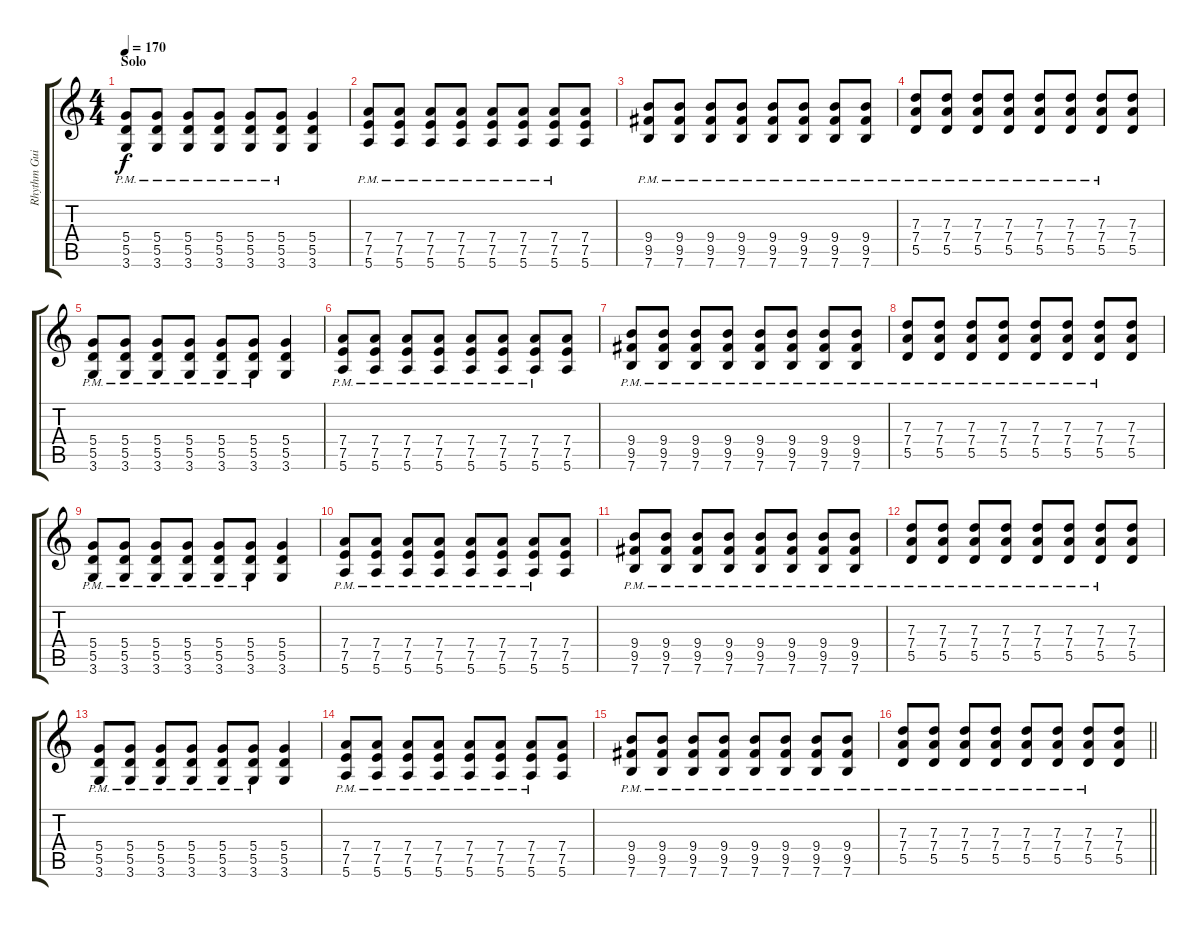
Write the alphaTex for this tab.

\track ("Rhythm Guitar" "Rhythm Gui") {instrument distortionguitar}
\staff {score tabs}
\tuning (E4 B3 G3 D3 A2 E2) {hide}
\ts (4 4)
\section ("" "Solo")
\tempo 170
\clef g2
\ks c
(5.4{pm} 5.5{pm} 3.6{pm}).8{dy f} (5.4{pm} 5.5{pm} 3.6{pm}).8 (5.4{pm} 5.5{pm} 3.6{pm}).8 (5.4{pm} 5.5{pm} 3.6{pm}).8 (5.4{pm} 5.5{pm} 3.6{pm}).8 (5.4{pm} 5.5{pm} 3.6{pm}).8 (5.4 5.5 3.6).4 |
(7.4{pm} 7.5{pm} 5.6{pm}).8 (7.4{pm} 7.5{pm} 5.6{pm}).8 (7.4{pm} 7.5{pm} 5.6{pm}).8 (7.4{pm} 7.5{pm} 5.6{pm}).8 (7.4{pm} 7.5{pm} 5.6{pm}).8 (7.4{pm} 7.5{pm} 5.6{pm}).8 (7.4{pm} 7.5{pm} 5.6{pm}).8 (7.4 7.5 5.6).8 |
(9.4{pm} 9.5{pm} 7.6{pm}).8 (9.4{pm} 9.5{pm} 7.6{pm}).8 (9.4{pm} 9.5{pm} 7.6{pm}).8 (9.4{pm} 9.5{pm} 7.6{pm}).8 (9.4{pm} 9.5{pm} 7.6{pm}).8 (9.4{pm} 9.5{pm} 7.6{pm}).8 (9.4{pm} 9.5{pm} 7.6{pm}).8 (9.4{pm} 9.5{pm} 7.6{pm}).8 |
(7.3{pm} 7.4{pm} 5.5{pm}).8 (7.3{pm} 7.4{pm} 5.5{pm}).8 (7.3{pm} 7.4{pm} 5.5{pm}).8 (7.3{pm} 7.4{pm} 5.5{pm}).8 (7.3{pm} 7.4{pm} 5.5{pm}).8 (7.3{pm} 7.4{pm} 5.5{pm}).8 (7.3{pm} 7.4{pm} 5.5{pm}).8 (7.3 7.4 5.5).8 |
(5.4{pm} 5.5{pm} 3.6{pm}).8 (5.4{pm} 5.5{pm} 3.6{pm}).8 (5.4{pm} 5.5{pm} 3.6{pm}).8 (5.4{pm} 5.5{pm} 3.6{pm}).8 (5.4{pm} 5.5{pm} 3.6{pm}).8 (5.4{pm} 5.5{pm} 3.6{pm}).8 (5.4 5.5 3.6).4 |
(7.4{pm} 7.5{pm} 5.6{pm}).8 (7.4{pm} 7.5{pm} 5.6{pm}).8 (7.4{pm} 7.5{pm} 5.6{pm}).8 (7.4{pm} 7.5{pm} 5.6{pm}).8 (7.4{pm} 7.5{pm} 5.6{pm}).8 (7.4{pm} 7.5{pm} 5.6{pm}).8 (7.4{pm} 7.5{pm} 5.6{pm}).8 (7.4 7.5 5.6).8 |
(9.4{pm} 9.5{pm} 7.6{pm}).8 (9.4{pm} 9.5{pm} 7.6{pm}).8 (9.4{pm} 9.5{pm} 7.6{pm}).8 (9.4{pm} 9.5{pm} 7.6{pm}).8 (9.4{pm} 9.5{pm} 7.6{pm}).8 (9.4{pm} 9.5{pm} 7.6{pm}).8 (9.4{pm} 9.5{pm} 7.6{pm}).8 (9.4{pm} 9.5{pm} 7.6{pm}).8 |
(7.3{pm} 7.4{pm} 5.5{pm}).8 (7.3{pm} 7.4{pm} 5.5{pm}).8 (7.3{pm} 7.4{pm} 5.5{pm}).8 (7.3{pm} 7.4{pm} 5.5{pm}).8 (7.3{pm} 7.4{pm} 5.5{pm}).8 (7.3{pm} 7.4{pm} 5.5{pm}).8 (7.3{pm} 7.4{pm} 5.5{pm}).8 (7.3 7.4 5.5).8 |
(5.4{pm} 5.5{pm} 3.6{pm}).8 (5.4{pm} 5.5{pm} 3.6{pm}).8 (5.4{pm} 5.5{pm} 3.6{pm}).8 (5.4{pm} 5.5{pm} 3.6{pm}).8 (5.4{pm} 5.5{pm} 3.6{pm}).8 (5.4{pm} 5.5{pm} 3.6{pm}).8 (5.4 5.5 3.6).4 |
(7.4{pm} 7.5{pm} 5.6{pm}).8 (7.4{pm} 7.5{pm} 5.6{pm}).8 (7.4{pm} 7.5{pm} 5.6{pm}).8 (7.4{pm} 7.5{pm} 5.6{pm}).8 (7.4{pm} 7.5{pm} 5.6{pm}).8 (7.4{pm} 7.5{pm} 5.6{pm}).8 (7.4{pm} 7.5{pm} 5.6{pm}).8 (7.4 7.5 5.6).8 |
(9.4{pm} 9.5{pm} 7.6{pm}).8 (9.4{pm} 9.5{pm} 7.6{pm}).8 (9.4{pm} 9.5{pm} 7.6{pm}).8 (9.4{pm} 9.5{pm} 7.6{pm}).8 (9.4{pm} 9.5{pm} 7.6{pm}).8 (9.4{pm} 9.5{pm} 7.6{pm}).8 (9.4{pm} 9.5{pm} 7.6{pm}).8 (9.4{pm} 9.5{pm} 7.6{pm}).8 |
(7.3{pm} 7.4{pm} 5.5{pm}).8 (7.3{pm} 7.4{pm} 5.5{pm}).8 (7.3{pm} 7.4{pm} 5.5{pm}).8 (7.3{pm} 7.4{pm} 5.5{pm}).8 (7.3{pm} 7.4{pm} 5.5{pm}).8 (7.3{pm} 7.4{pm} 5.5{pm}).8 (7.3{pm} 7.4{pm} 5.5{pm}).8 (7.3 7.4 5.5).8 |
(5.4{pm} 5.5{pm} 3.6{pm}).8 (5.4{pm} 5.5{pm} 3.6{pm}).8 (5.4{pm} 5.5{pm} 3.6{pm}).8 (5.4{pm} 5.5{pm} 3.6{pm}).8 (5.4{pm} 5.5{pm} 3.6{pm}).8 (5.4{pm} 5.5{pm} 3.6{pm}).8 (5.4 5.5 3.6).4 |
(7.4{pm} 7.5{pm} 5.6{pm}).8 (7.4{pm} 7.5{pm} 5.6{pm}).8 (7.4{pm} 7.5{pm} 5.6{pm}).8 (7.4{pm} 7.5{pm} 5.6{pm}).8 (7.4{pm} 7.5{pm} 5.6{pm}).8 (7.4{pm} 7.5{pm} 5.6{pm}).8 (7.4{pm} 7.5{pm} 5.6{pm}).8 (7.4 7.5 5.6).8 |
(9.4{pm} 9.5{pm} 7.6{pm}).8 (9.4{pm} 9.5{pm} 7.6{pm}).8 (9.4{pm} 9.5{pm} 7.6{pm}).8 (9.4{pm} 9.5{pm} 7.6{pm}).8 (9.4{pm} 9.5{pm} 7.6{pm}).8 (9.4{pm} 9.5{pm} 7.6{pm}).8 (9.4{pm} 9.5{pm} 7.6{pm}).8 (9.4{pm} 9.5{pm} 7.6{pm}).8 |
\barLineRight lightlight
(7.3{pm} 7.4{pm} 5.5{pm}).8 (7.3{pm} 7.4{pm} 5.5{pm}).8 (7.3{pm} 7.4{pm} 5.5{pm}).8 (7.3{pm} 7.4{pm} 5.5{pm}).8 (7.3{pm} 7.4{pm} 5.5{pm}).8 (7.3{pm} 7.4{pm} 5.5{pm}).8 (7.3{pm} 7.4{pm} 5.5{pm}).8 (7.3 7.4 5.5).8
